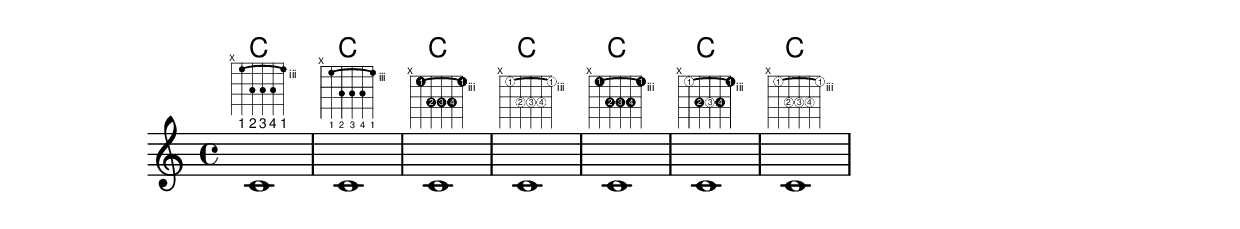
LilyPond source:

\version "2.16.0"

\header {
  texidoc="
Finger labels can be added, either in dots or below strings.
Dot color can be changed globally or on a per-dot basis,
and fingering label font size can be adjusted.

"
}

\layout { ragged-right = ##t }

<<
  \chords {
    c1 |
    c1 |
    c1 |
    c1 |
    c1 |
    c1 |
    c1
  }

  \new Voice {
    \textLengthOn
     %% C major for guitar,  verbose style
    \override TextScript #'fret-diagram-details
      #'finger-code = #'below-string
    c'1 ^\markup {
            \fret-diagram-verbose #'((mute 6)
                                     (place-fret 5 3 1)
                                     (place-fret 4 5 2)
                                     (place-fret 3 5 3)
                                     (place-fret 2 5 4)
                                     (place-fret 1 3 1)
                                     (barre 5 1 3))}

     %% C major for guitar,  verbose style
    \override TextScript #'fret-diagram-details 
        #'string-label-font-mag = #0.4
    c'1 ^\markup {
            \fret-diagram-verbose #'((mute 6)
                                     (place-fret 5 3 1)
                                     (place-fret 4 5 2)
                                     (place-fret 3 5 3)
                                     (place-fret 2 5 4)
                                     (place-fret 1 3 1)
                                     (barre 5 1 3))}

     %% C major for guitar, verbose style
    \override TextScript #'fret-diagram-details
      #'finger-code = #'in-dot
    c' ^\markup {
            \fret-diagram-verbose #'((mute 6)
                                     (place-fret 5 3 1)
                                     (place-fret 4 5 2)
                                     (place-fret 3 5 3)
                                     (place-fret 2 5 4)
                                     (place-fret 1 3 1)
                                     (barre 5 1 3))}

     %% C major for guitar, verbose style
    \once \override TextScript #'fret-diagram-details 
        #'dot-color = #'white
    c' ^\markup {
            \fret-diagram-verbose #'((mute 6)
                                     (place-fret 5 3 1)
                                     (place-fret 4 5 2)
                                     (place-fret 3 5 3)
                                     (place-fret 2 5 4)
                                     (place-fret 1 3 1)
                                     (barre 5 1 3))}

     %% C major for guitar,  verbose style
    \once \override TextScript #'fret-diagram-details 
        #'dot-label-font-mag = #0.75
    c'1 ^\markup {
            \fret-diagram-verbose #'((mute 6)
                                     (place-fret 5 3 1)
                                     (place-fret 4 5 2)
                                     (place-fret 3 5 3)
                                     (place-fret 2 5 4)
                                     (place-fret 1 3 1)
                                     (barre 5 1 3))}
    %% dot color inversion, white on black
    \once \override TextScript #'fret-diagram-details 
        #'dot-color = #'black
    c' ^\markup {
            \fret-diagram-verbose #'((mute 6)
                                     (place-fret 5 3 1 inverted)
                                     (place-fret 4 5 2)
                                     (place-fret 3 5 3 inverted)
                                     (place-fret 2 5 4)
                                     (place-fret 1 3 1)
                                     (barre 5 1 3))}
    %% dot color inversion, black on white
    \once \override TextScript #'fret-diagram-details 
        #'dot-color = #'white
    c' ^\markup {
            \fret-diagram-verbose #'((mute 6)
                                     (place-fret 5 3 1 inverted)
                                     (place-fret 4 5 2)
                                     (place-fret 3 5 3 inverted)
                                     (place-fret 2 5 4)
                                     (place-fret 1 3 1)
                                     (barre 5 1 3))}
 }
>>


